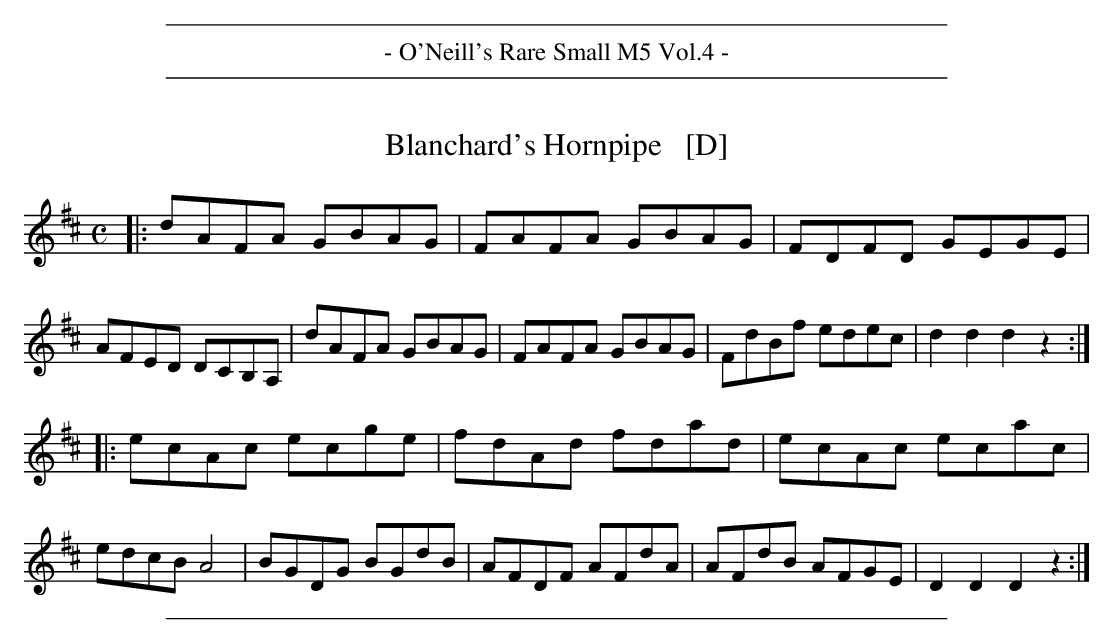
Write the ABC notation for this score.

X:1
T: Blanchard's Hornpipe   [D]
M: C
L: 1/8
K: D
|:\
dAFA GBAG | FAFA GBAG | FDFD GEGE | AFED DCB,A, |\
dAFA GBAG | FAFA GBAG | FdBf edec | d2d2 d2z2 :|
|:\
ecAc ecge | fdAd fdad | ecAc ecac | edcB A4 |\
BGDG BGdB | AFDF AFdA | AFdB AFGE | D2D2 D2z2 :|
